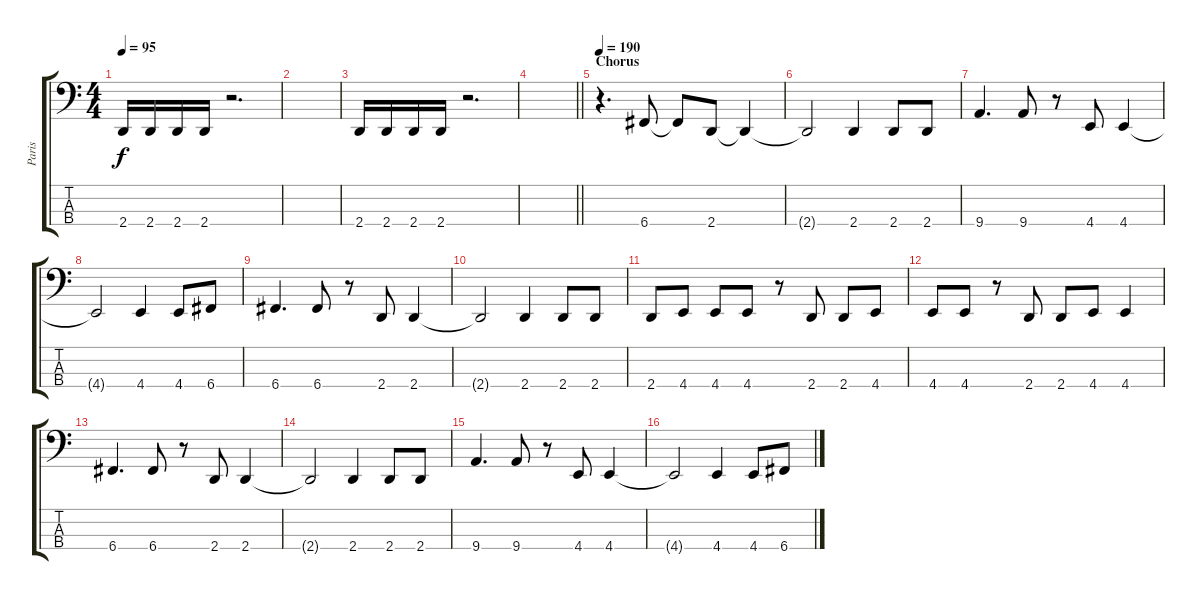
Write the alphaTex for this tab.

\track ("Paris" "Paris") {instrument electricbasspick}
\staff {score tabs}
\tuning (F2 C2 G1 C1) {hide}
\ts (4 4)
\tempo 95
\clef f4
\ks c
2.4.16{dy f} 2.4.16 2.4.16 2.4.16 r.2{d} |
|
2.4.16 2.4.16 2.4.16 2.4.16 r.2{d} |
\barLineRight lightlight
|
\section ("" "Chorus")
\tempo 190
r.4{d} 6.4.8 6.4{t}.8 2.4.8 2.4{t}.4 |
2.4{t}.2 2.4.4 2.4.8 2.4.8 |
9.4.4{d} 9.4.8 r.8 4.4.8 4.4.4 |
4.4{t}.2 4.4.4 4.4.8 6.4.8 |
6.4.4{d} 6.4.8 r.8 2.4.8 2.4.4 |
2.4{t}.2 2.4.4 2.4.8 2.4.8 |
2.4.8 4.4.8 4.4.8 4.4.8 r.8 2.4.8 2.4.8 4.4.8 |
4.4.8 4.4.8 r.8 2.4.8 2.4.8 4.4.8 4.4.4 |
6.4.4{d} 6.4.8 r.8 2.4.8 2.4.4 |
2.4{t}.2 2.4.4 2.4.8 2.4.8 |
9.4.4{d} 9.4.8 r.8 4.4.8 4.4.4 |
4.4{t}.2 4.4.4 4.4.8 6.4.8
